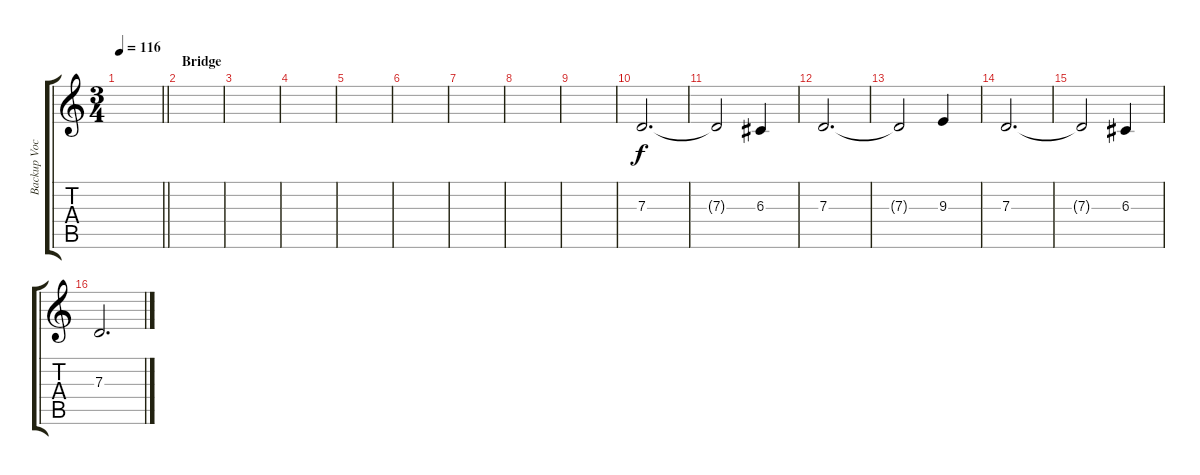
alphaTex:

\track ("Backup Vocals" "Backup Voc") {instrument trumpet}
\staff {score tabs}
\tuning (E4 B3 G3 D3 A2 E2) {hide}
\ts (3 4)
\tempo 116
\clef g2
\barLineRight lightlight
\ks c
|
\section ("" "Bridge")
|
|
|
|
|
|
|
|
7.3.2{d volume 13 instrument trumpet} |
7.3{t}.2 6.3.4 |
7.3.2{d} |
7.3{t}.2 9.3.4 |
7.3.2{d} |
7.3{t}.2 6.3.4 |
7.3.2{d}
